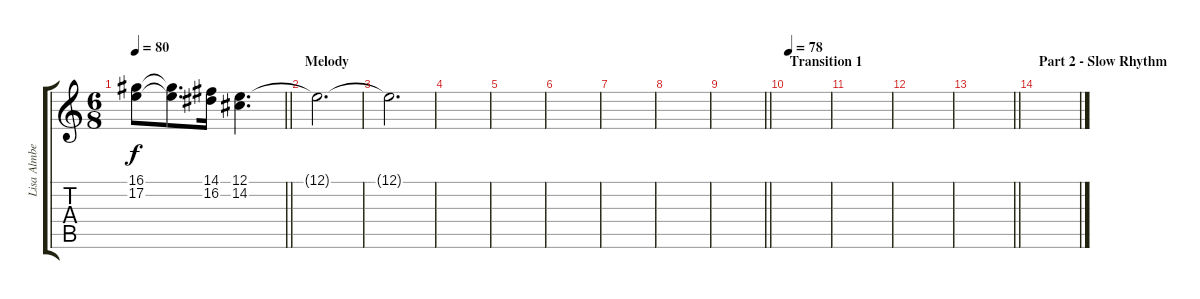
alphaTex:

\track ("Lisa Almberg" "Lisa Almbe") {instrument oboe}
\staff {score tabs}
\tuning (E4 B3 G3 D3 A2 E2) {hide}
\ts (6 8)
\tempo 80
\clef g2
\barLineRight lightlight
\ks c
(16.1 17.2).8{dy f} (16.1{t} 17.2{t}).8{d} (14.1 16.2).16 (12.1 14.2).4{d} |
\section ("" "Melody")
12.1{t}.2{d volume 0} |
12.1{t}.2{d} |
|
|
|
|
|
\barLineRight lightlight
|
\section ("" "Transition 1")
\tempo 78
|
|
|
\barLineRight lightlight
|
\section ("" "Part 2 - Slow Rhythm")
